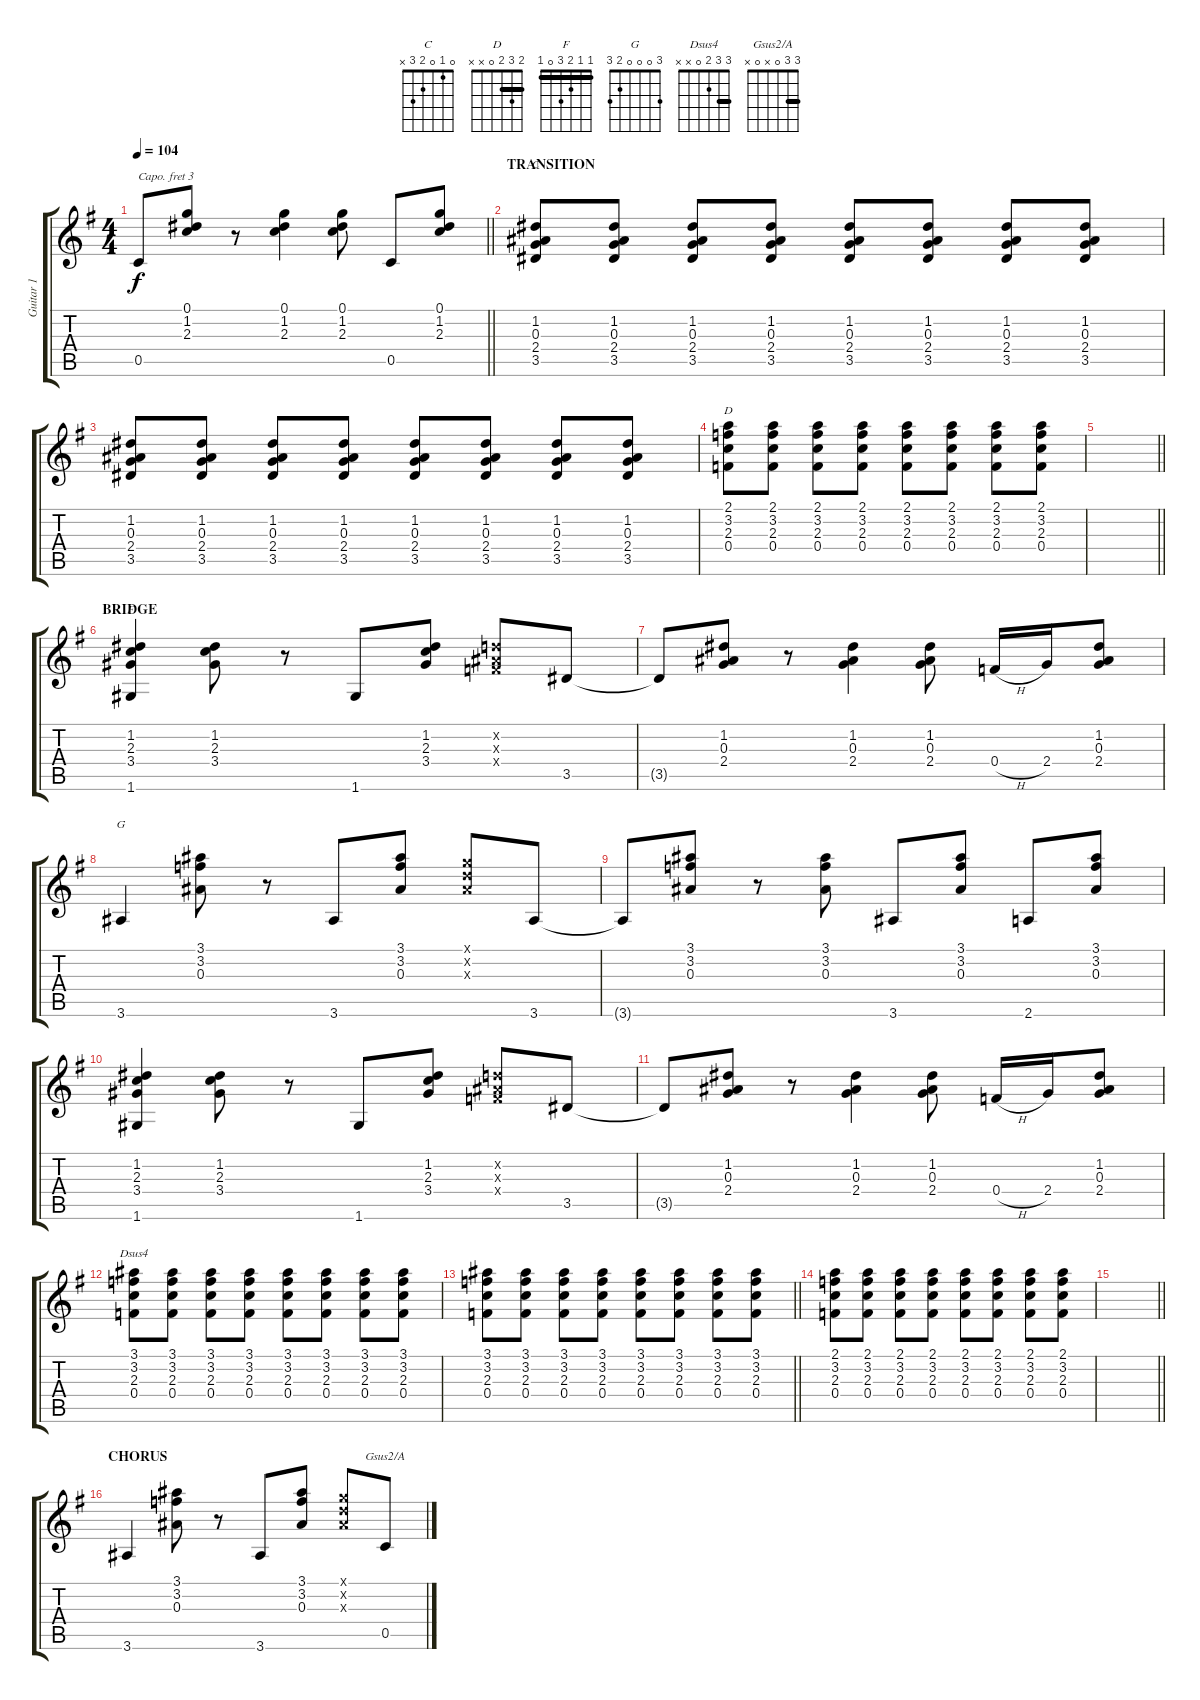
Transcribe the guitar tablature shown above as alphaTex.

\track ("Guitar 1" "Guitar 1") {instrument acousticguitarnylon}
\staff {score tabs}
\capo 3
\tuning (E4 B3 G3 D3 A2 E2) {hide}
\chord ("C" 0 1 0 2 3 x)
\chord ("D" 2 3 2 0 x x) {barre 2}
\chord ("F" 1 1 2 3 0 1) {barre 1}
\chord ("G" 3 0 0 0 2 3)
\chord ("Dsus4" 3 3 2 0 x x) {barre 3}
\chord ("Gsus2/A" 3 3 0 x 0 x) {barre 3}
\ts (4 4)
\tempo 104
\clef g2
\barLineRight lightlight
\ks g
0.5{t}.8{dy f} (0.1 1.2 2.3).8 r.8 (0.1 1.2 2.3).4 (0.1 1.2 2.3).8 0.5.8 (0.1 1.2 2.3).8 |
\section ("" "TRANSITION")
(1.2 0.3 2.4 3.5).8{ch "C"} (1.2 0.3 2.4 3.5).8 (1.2 0.3 2.4 3.5).8 (1.2 0.3 2.4 3.5).8 (1.2 0.3 2.4 3.5).8 (1.2 0.3 2.4 3.5).8 (1.2 0.3 2.4 3.5).8 (1.2 0.3 2.4 3.5).8 |
(1.2 0.3 2.4 3.5).8 (1.2 0.3 2.4 3.5).8 (1.2 0.3 2.4 3.5).8 (1.2 0.3 2.4 3.5).8 (1.2 0.3 2.4 3.5).8 (1.2 0.3 2.4 3.5).8 (1.2 0.3 2.4 3.5).8 (1.2 0.3 2.4 3.5).8 |
(2.1 3.2 2.3 0.4).8{ch "D"} (2.1 3.2 2.3 0.4).8 (2.1 3.2 2.3 0.4).8 (2.1 3.2 2.3 0.4).8 (2.1 3.2 2.3 0.4).8 (2.1 3.2 2.3 0.4).8 (2.1 3.2 2.3 0.4).8 (2.1 3.2 2.3 0.4).8 |
\barLineRight lightlight
|
\section ("" "BRIDGE")
(1.2 2.3 3.4 1.6).4{ch "F"} (1.2 2.3 3.4).8 r.8 1.6.8 (1.2 2.3 3.4).8 (0.2{x} 0.3{x} 0.4{x}).8 3.5.8 |
3.5{t}.8 (1.2 0.3 2.4).8 r.8 (1.2 0.3 2.4).4 (1.2 0.3 2.4).8 0.4{h}.16 2.4.16 (1.2 0.3 2.4).8 |
3.6.4{ch "G"} (3.1 3.2 0.3).8 r.8 3.6.8 (3.1 3.2 0.3).8 (0.1{x} 0.2{x} 0.3{x}).8 3.6.8 |
3.6{t}.8 (3.1 3.2 0.3).8 r.8 (3.1 3.2 0.3).8 3.6.8 (3.1 3.2 0.3).8 2.6.8 (3.1 3.2 0.3).8 |
(1.2 2.3 3.4 1.6).4 (1.2 2.3 3.4).8 r.8 1.6.8 (1.2 2.3 3.4).8 (0.2{x} 0.3{x} 0.4{x}).8 3.5.8 |
3.5{t}.8 (1.2 0.3 2.4).8 r.8 (1.2 0.3 2.4).4 (1.2 0.3 2.4).8 0.4{h}.16 2.4.16 (1.2 0.3 2.4).8 |
(3.1 3.2 2.3 0.4).8{ch "Dsus4"} (3.1 3.2 2.3 0.4).8 (3.1 3.2 2.3 0.4).8 (3.1 3.2 2.3 0.4).8 (3.1 3.2 2.3 0.4).8 (3.1 3.2 2.3 0.4).8 (3.1 3.2 2.3 0.4).8 (3.1 3.2 2.3 0.4).8 |
\barLineRight lightlight
(3.1 3.2 2.3 0.4).8 (3.1 3.2 2.3 0.4).8 (3.1 3.2 2.3 0.4).8 (3.1 3.2 2.3 0.4).8 (3.1 3.2 2.3 0.4).8 (3.1 3.2 2.3 0.4).8 (3.1 3.2 2.3 0.4).8 (3.1 3.2 2.3 0.4).8 |
(2.1 3.2 2.3 0.4).8 (2.1 3.2 2.3 0.4).8 (2.1 3.2 2.3 0.4).8 (2.1 3.2 2.3 0.4).8 (2.1 3.2 2.3 0.4).8 (2.1 3.2 2.3 0.4).8 (2.1 3.2 2.3 0.4).8 (2.1 3.2 2.3 0.4).8 |
\barLineRight lightlight
|
\section ("" "CHORUS")
3.6.4 (3.1 3.2 0.3).8 r.8 3.6.8 (3.1 3.2 0.3).8 (0.1{x} 0.2{x} 0.3{x}).8 0.5.8{ch "Gsus2/A"}
